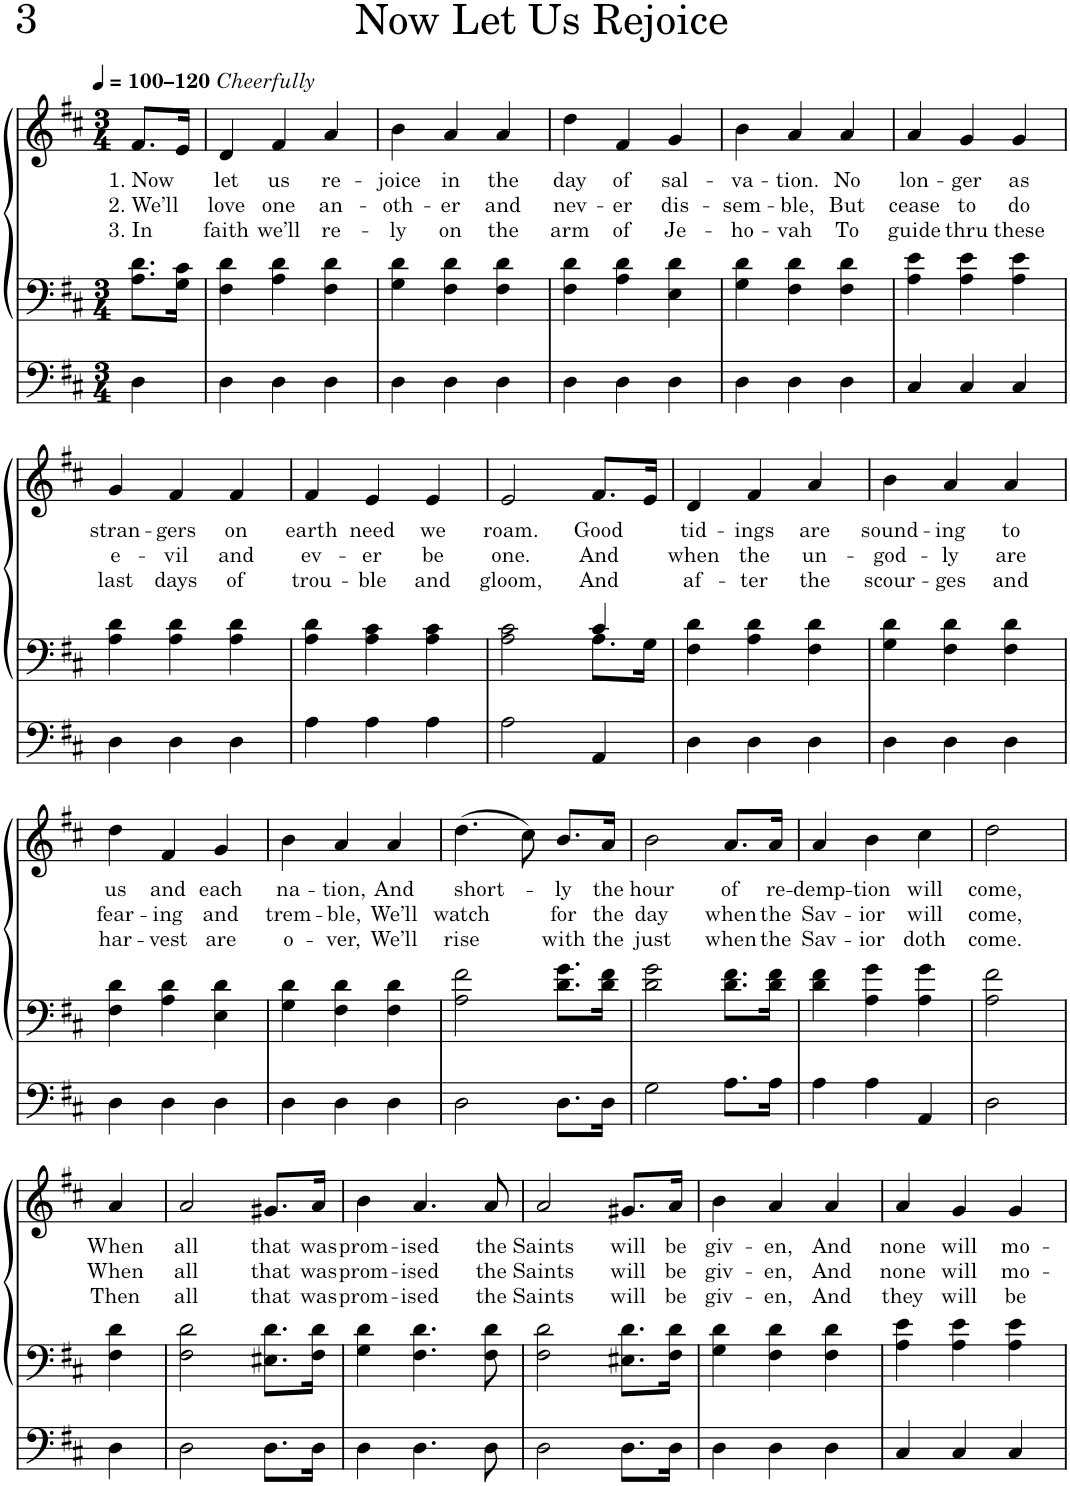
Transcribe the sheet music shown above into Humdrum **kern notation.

**kern	**kern	**kern	**text	**text	**text
*part1	*part1	*part1	*part1	*part1	*part1
*staff3	*staff2	*staff1	*staff1	*staff1	*staff1
*I"Organ	*	*	*	*	*
*I'Org.	*	*	*	*	*
*clefF4	*clefF4	*clefG2	*	*	*
*k[f#c#]	*k[f#c#]	*k[f#c#]	*	*	*
*M3/4	*M3/4	*M3/4	*	*	*
*MM100	*MM100	*MM100	*	*	*
=1	=1	=1	=1	=1	=1
!	!	!LO:TX:a:i:t=Cheerfully	!	!	!
!	!	!LO:TX:a:B:t=–120	!	!	!
!	!	!	!LO:LY:b	!LO:LY:b	!LO:LY:b
4D\	8.A\ 8.d\L	8.f#/L	1. Now	2. We’ll	3. In
.	16G\ 16c#\Jk	16e/Jk	.	.	.
=2	=2	=2	=2	=2	=2
!	!	!	!LO:LY:b	!LO:LY:b	!LO:LY:b
4D\	4F#\ 4d\	4d/	let	love	faith
!	!	!	!LO:LY:b	!LO:LY:b	!LO:LY:b
4D\	4A\ 4d\	4f#/	us	one	we’ll
!	!	!	!LO:LY:b	!LO:LY:b	!LO:LY:b
4D\	4F#\ 4d\	4a/	re-	an-	re-
=3	=3	=3	=3	=3	=3
!	!	!	!LO:LY:b	!LO:LY:b	!LO:LY:b
4D\	4G\ 4d\	4b\	-joice	-oth-	-ly
!	!	!	!LO:LY:b	!LO:LY:b	!LO:LY:b
4D\	4F#\ 4d\	4a/	in	-er	on
!	!	!	!LO:LY:b	!LO:LY:b	!LO:LY:b
4D\	4F#\ 4d\	4a/	the	and	the
=4	=4	=4	=4	=4	=4
!	!	!	!LO:LY:b	!LO:LY:b	!LO:LY:b
4D\	4F#\ 4d\	4dd\	day	nev-	arm
!	!	!	!LO:LY:b	!LO:LY:b	!LO:LY:b
4D\	4A\ 4d\	4f#/	of	-er	of
!	!	!	!LO:LY:b	!LO:LY:b	!LO:LY:b
4D\	4E\ 4d\	4g/	sal-	dis-	Je-
=5	=5	=5	=5	=5	=5
!	!	!	!LO:LY:b	!LO:LY:b	!LO:LY:b
4D\	4G\ 4d\	4b\	-va-	-sem-	-ho-
!	!	!	!LO:LY:b	!LO:LY:b	!LO:LY:b
4D\	4F#\ 4d\	4a/	-tion.	-ble,	-vah
!	!	!	!LO:LY:b	!LO:LY:b	!LO:LY:b
4D\	4F#\ 4d\	4a/	No	But	To
=6	=6	=6	=6	=6	=6
!	!	!	!LO:LY:b	!LO:LY:b	!LO:LY:b
4C#/	4A\ 4e\	4a/	lon-	cease	guide
!	!	!	!LO:LY:b	!LO:LY:b	!LO:LY:b
4C#/	4A\ 4e\	4g/	-ger	to	thru
!	!	!	!LO:LY:b	!LO:LY:b	!LO:LY:b
4C#/	4A\ 4e\	4g/	as	do	these
!!LO:LB:g=z
=7	=7	=7	=7	=7	=7
!	!	!	!LO:LY:b	!LO:LY:b	!LO:LY:b
4D\	4A\ 4d\	4g/	stran-	e-	last
!	!	!	!LO:LY:b	!LO:LY:b	!LO:LY:b
4D\	4A\ 4d\	4f#/	-gers	-vil	days
!	!	!	!LO:LY:b	!LO:LY:b	!LO:LY:b
4D\	4A\ 4d\	4f#/	on	and	of
=8	=8	=8	=8	=8	=8
!	!	!	!LO:LY:b	!LO:LY:b	!LO:LY:b
4A\	4A\ 4d\	4f#/	earth	ev-	trou-
!	!	!	!LO:LY:b	!LO:LY:b	!LO:LY:b
4A\	4A\ 4c#\	4e/	need	-er	-ble
!	!	!	!LO:LY:b	!LO:LY:b	!LO:LY:b
4A\	4A\ 4c#\	4e/	we	be	and
=9	=9	=9	=9	=9	=9
*	*^	*	*	*	*
!	!	!	!	!LO:LY:b	!LO:LY:b	!LO:LY:b
2A\	2A\ 2c#\	2ryy	2e/	roam.	one.	gloom,
!	!	!	!	!LO:LY:b	!LO:LY:b	!LO:LY:b
4AA/	4c#/	8.A\L	8.f#/L	Good	And	And
.	.	16G\Jk	16e/Jk	.	.	.
=10	=10	=10	=10	=10	=10	=10
!	!	!	!	!LO:LY:b	!LO:LY:b	!LO:LY:b
*	*v	*v	*	*	*	*
4D\	4F#\ 4d\	4d/	tid-	when	af-
!	!	!	!LO:LY:b	!LO:LY:b	!LO:LY:b
4D\	4A\ 4d\	4f#/	-ings	the	-ter
!	!	!	!LO:LY:b	!LO:LY:b	!LO:LY:b
4D\	4F#\ 4d\	4a/	are	un-	the
=11	=11	=11	=11	=11	=11
!	!	!	!LO:LY:b	!LO:LY:b	!LO:LY:b
4D\	4G\ 4d\	4b\	sound-	-god-	scour-
!	!	!	!LO:LY:b	!LO:LY:b	!LO:LY:b
4D\	4F#\ 4d\	4a/	-ing	-ly	-ges
!	!	!	!LO:LY:b	!LO:LY:b	!LO:LY:b
4D\	4F#\ 4d\	4a/	to	are	and
!!LO:LB:g=z
=12	=12	=12	=12	=12	=12
!	!	!	!LO:LY:b	!LO:LY:b	!LO:LY:b
4D\	4F#\ 4d\	4dd\	us	fear-	har-
!	!	!	!LO:LY:b	!LO:LY:b	!LO:LY:b
4D\	4A\ 4d\	4f#/	and	-ing	-vest
!	!	!	!LO:LY:b	!LO:LY:b	!LO:LY:b
4D\	4E\ 4d\	4g/	each	and	are
=13	=13	=13	=13	=13	=13
!	!	!	!LO:LY:b	!LO:LY:b	!LO:LY:b
4D\	4G\ 4d\	4b\	na-	trem-	o-
!	!	!	!LO:LY:b	!LO:LY:b	!LO:LY:b
4D\	4F#\ 4d\	4a/	-tion,	-ble,	-ver,
!	!	!	!LO:LY:b	!LO:LY:b	!LO:LY:b
4D\	4F#\ 4d\	4a/	And	We’ll	We’ll
=14	=14	=14	=14	=14	=14
!	!	!	!LO:LY:b	!LO:LY:b	!LO:LY:b
2D\	2A\ 2f#\	(4.dd\	short-	watch	rise
.	.	8cc#\)	.	.	.
!	!	!	!LO:LY:b	!LO:LY:b	!LO:LY:b
8.D\L	8.d\ 8.g\L	8.b/L	-ly	for	with
!	!	!	!LO:LY:b	!LO:LY:b	!LO:LY:b
16D\Jk	16d\ 16f#\Jk	16a/Jk	the	the	the
=15	=15	=15	=15	=15	=15
!	!	!	!LO:LY:b	!LO:LY:b	!LO:LY:b
2G\	2d\ 2g\	2b\	hour	day	just
!	!	!	!LO:LY:b	!LO:LY:b	!LO:LY:b
8.A\L	8.d\ 8.f#\L	8.a/L	of	when	when
!	!	!	!LO:LY:b	!LO:LY:b	!LO:LY:b
16A\Jk	16d\ 16f#\Jk	16a/Jk	re-	the	the
=16	=16	=16	=16	=16	=16
!	!	!	!LO:LY:b	!LO:LY:b	!LO:LY:b
4A\	4d\ 4f#\	4a/	-demp-	Sav-	Sav-
!	!	!	!LO:LY:b	!LO:LY:b	!LO:LY:b
4A\	4A\ 4g\	4b\	-tion	-ior	-ior
!	!	!	!LO:LY:b	!LO:LY:b	!LO:LY:b
4AA/	4A\ 4g\	4cc#\	will	will	doth
=17	=17	=17	=17	=17	=17
!	!	!	!LO:LY:b	!LO:LY:b	!LO:LY:b
2D\	2A\ 2f#\	2dd\	come,	come,	come.
!!LO:LB:g=z
=18	=18	=18	=18	=18	=18
!	!	!	!LO:LY:b	!LO:LY:b	!LO:LY:b
4D\	4F#\ 4d\	4a/	When	When	Then
=19	=19	=19	=19	=19	=19
!	!	!	!LO:LY:b	!LO:LY:b	!LO:LY:b
2D\	2F#\ 2d\	2a/	all	all	all
!	!	!	!LO:LY:b	!LO:LY:b	!LO:LY:b
8.D\L	8.E#X\ 8.d\L	8.g#X/L	that	that	that
!	!	!	!LO:LY:b	!LO:LY:b	!LO:LY:b
16D\Jk	16F#\ 16d\Jk	16a/Jk	was	was	was
=20	=20	=20	=20	=20	=20
!	!	!	!LO:LY:b	!LO:LY:b	!LO:LY:b
4D\	4G\ 4d\	4b\	prom-	prom-	prom-
!	!	!	!LO:LY:b	!LO:LY:b	!LO:LY:b
4.D\	4.F#\ 4.d\	4.a/	-ised	-ised	-ised
!	!	!	!LO:LY:b	!LO:LY:b	!LO:LY:b
8D\	8F#\ 8d\	8a/	the	the	the
=21	=21	=21	=21	=21	=21
!	!	!	!LO:LY:b	!LO:LY:b	!LO:LY:b
2D\	2F#\ 2d\	2a/	Saints	Saints	Saints
!	!	!	!LO:LY:b	!LO:LY:b	!LO:LY:b
8.D\L	8.E#X\ 8.d\L	8.g#X/L	will	will	will
!	!	!	!LO:LY:b	!LO:LY:b	!LO:LY:b
16D\Jk	16F#\ 16d\Jk	16a/Jk	be	be	be
=22	=22	=22	=22	=22	=22
!	!	!	!LO:LY:b	!LO:LY:b	!LO:LY:b
4D\	4G\ 4d\	4b\	giv-	giv-	giv-
!	!	!	!LO:LY:b	!LO:LY:b	!LO:LY:b
4D\	4F#\ 4d\	4a/	-en,	-en,	-en,
!	!	!	!LO:LY:b	!LO:LY:b	!LO:LY:b
4D\	4F#\ 4d\	4a/	And	And	And
=23	=23	=23	=23	=23	=23
!	!	!	!LO:LY:b	!LO:LY:b	!LO:LY:b
4C#/	4A\ 4e\	4a/	none	none	they
!	!	!	!LO:LY:b	!LO:LY:b	!LO:LY:b
4C#/	4A\ 4e\	4g/	will	will	will
!	!	!	!LO:LY:b	!LO:LY:b	!LO:LY:b
4C#/	4A\ 4e\	4g/	mo-	mo-	be
=	=	=	=	=	=
*-	*-	*-	*-	*-	*-
